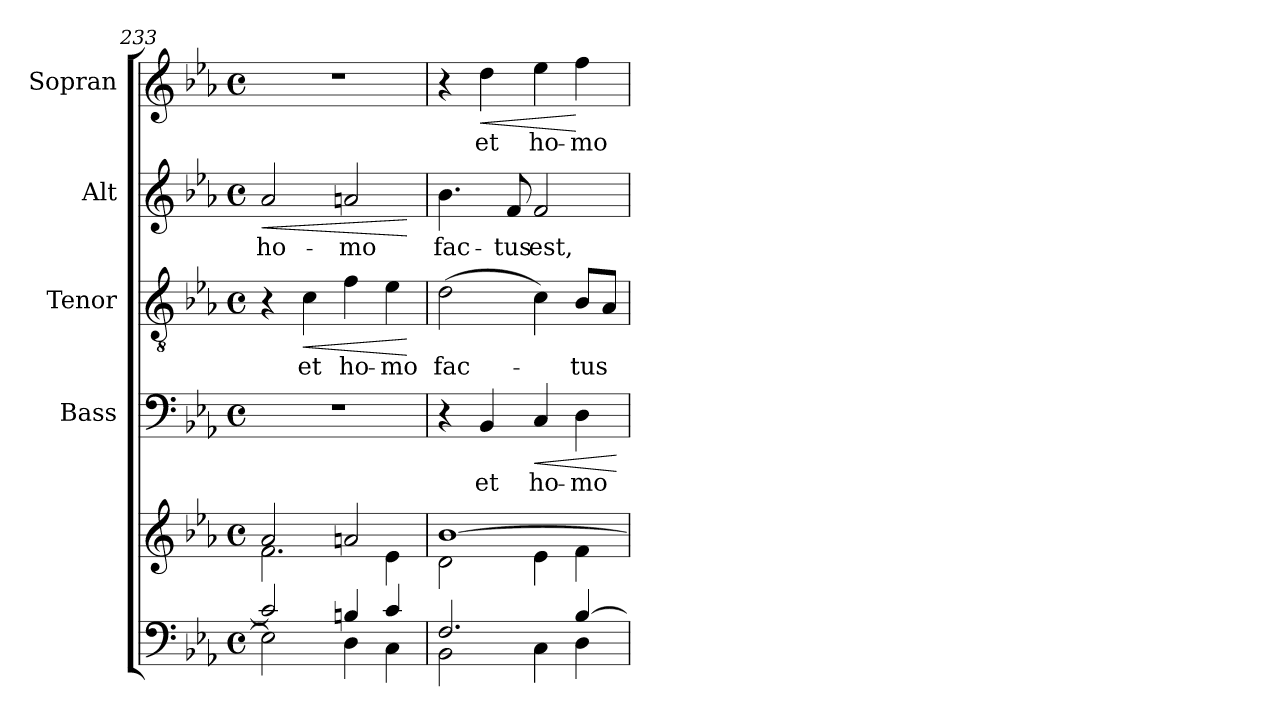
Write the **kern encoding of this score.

**kern	**kern	**kern	**text	**dynam	**kern	**text	**dynam	**kern	**text	**dynam	**kern	**text	**dynam
*part5	*part5	*part4	*part4	*part4	*part3	*part3	*part3	*part2	*part2	*part2	*part1	*part1	*part1
*staff6	*staff5	*staff4	*staff4	*staff4	*staff3	*staff3	*staff3	*staff2	*staff2	*staff2	*staff1	*staff1	*staff1
*	*	*I"Bass	*	*	*I"Tenor	*	*	*I"Alt	*	*	*I"Sopran	*	*
*	*	*I'B.	*	*	*I'T.	*	*	*I'A.	*	*	*I'S.	*	*
*clefF4	*clefG2	*clefF4	*	*	*clefGv2	*	*	*clefG2	*	*	*clefG2	*	*
*k[b-e-a-]	*k[b-e-a-]	*k[b-e-a-]	*	*	*k[b-e-a-]	*	*	*k[b-e-a-]	*	*	*k[b-e-a-]	*	*
*E-:	*E-:	*E-:	*	*	*E-:	*	*	*E-:	*	*	*E-:	*	*
*M4/4	*M4/4	*M4/4	*	*	*M4/4	*	*	*M4/4	*	*	*M4/4	*	*
*met(c)	*met(c)	*met(c)	*	*	*met(c)	*	*	*met(c)	*	*	*met(c)	*	*
=233	=233	=233	=233	=233	=233	=233	=233	=233	=233	=233	=233	=233	=233
*^	*^	*	*	*	*	*	*	*	*	*	*	*	*
!	!	!	!	!	!	!	!	!	!	!	!LO:LY:b	!LO:HP:b	!	!	!
2c/]	2E-\]	2a-/	2.f\	1r	.	.	4r	.	.	2a-/	ho-	<	1r	.	.
!	!	!	!	!	!	!	!	!LO:LY:b	!LO:HP:b	!	!	!	!	!	!
.	.	.	.	.	.	.	4c\	et	<	.	.	.	.	.	.
!	!	!	!	!	!	!	!	!LO:LY:b	!	!	!LO:LY:b	!	!	!	!
4Bn/	4D\	2an/	.	.	.	.	4f\	ho-	.	2an/	-mo	.	.	.	.
!	!	!	!	!	!	!	!	!LO:LY:b	!	!	!	!	!	!	!
4c/	4C\	.	4e-\	.	.	.	4e-\	-mo	.	.	.	.	.	.	.
*v	*v	*	*	*	*	*	*	*	*	*	*	*	*	*	*
*	*v	*v	*	*	*	*	*	*	*	*	*	*	*	*
.	.	.	.	.	.	.	[	.	.	[	.	.	.
!!LO:PB:g=z
=234	=234	=234	=234	=234	=234	=234	=234	=234	=234	=234	=234	=234	=234
*^	*^	*	*	*	*	*	*	*	*	*	*	*	*
!	!	!	!	!	!	!	!	!LO:LY:b	!	!	!LO:LY:b	!	!	!	!
2.F/	2BB-\	[>1b-	2d\	4r	.	.	(>2d\	fac-	.	4.b-\	fac-	.	4r	.	.
!	!	!	!	!	!LO:LY:b	!	!	!	!	!	!	!	!	!LO:LY:b	!LO:HP:b
.	.	.	.	4BB-/	et	.	.	.	.	.	.	.	4dd\	et	<
!	!	!	!	!	!	!	!	!	!	!	!LO:LY:b	!	!	!	!
.	.	.	.	.	.	.	.	.	.	8f/	-tus	.	.	.	.
!	!	!	!	!	!LO:LY:b	!LO:HP:b	!	!	!	!	!LO:LY:b	!	!	!LO:LY:b	!
.	4C\	.	4e-\	4C/	ho-	<	4c\)	.	.	2f/	est,	.	4ee-\	ho-	.
!	!	!	!	!	!LO:LY:b	!	!	!LO:LY:b	!	!	!	!	!	!LO:LY:b	!
[>4B-/	4D\	.	4f\	4D\	-mo	.	8B-/L	-tus	.	.	.	.	4ff\	-mo-	[
.	.	.	.	.	.	.	8A-/J	.	.	.	.	.	.	.	.
*v	*v	*	*	*	*	*	*	*	*	*	*	*	*	*	*
*	*v	*v	*	*	*	*	*	*	*	*	*	*	*	*
.	.	.	.	[	.	.	.	.	.	.	.	.	.
=	=	=	=	=	=	=	=	=	=	=	=	=	=
*-	*-	*-	*-	*-	*-	*-	*-	*-	*-	*-	*-	*-	*-
